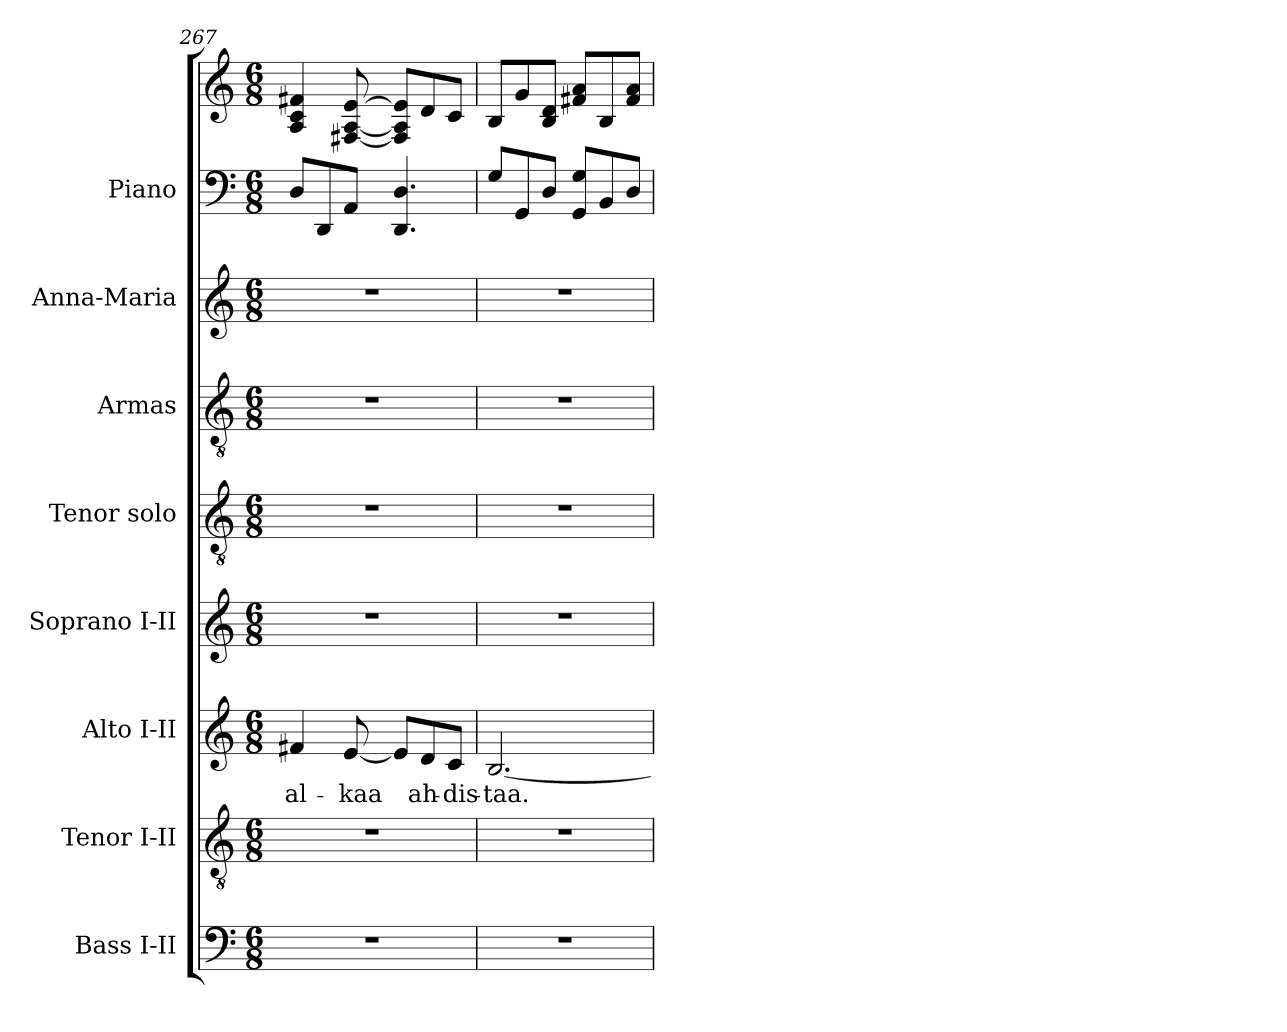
**kern	**kern	**kern	**text	**kern	**kern	**kern	**kern	**kern	**kern
*part8	*part7	*part6	*part6	*part5	*part4	*part3	*part2	*part1	*part1
*staff9	*staff8	*staff7	*staff7	*staff6	*staff5	*staff4	*staff3	*staff2	*staff1
*I"Bass I-II	*I"Tenor I-II	*I"Alto I-II	*	*I"Soprano I-II	*I"Tenor solo	*I"Armas	*I"Anna-Maria	*I"Piano	*
*I'B.	*I'T.	*I'A.	*	*I'S.	*I'T. Solo	*I'Armas	*I'A-M	*I'Pno.	*
*clefF4	*clefGv2	*clefG2	*	*clefG2	*clefGv2	*clefGv2	*clefG2	*clefF4	*clefG2
*	*ITrd7c12	*	*	*	*ITrd7c12	*ITrd7c12	*	*	*
*k[]	*k[]	*k[]	*	*k[]	*k[]	*k[]	*k[]	*k[]	*k[]
*C:	*C:	*C:	*	*C:	*C:	*C:	*C:	*C:	*C:
*M6/8	*M6/8	*M6/8	*	*M6/8	*M6/8	*M6/8	*M6/8	*M6/8	*M6/8
=267	=267	=267	=267	=267	=267	=267	=267	=267	=267
!LO:N:vis=1	!LO:N:vis=1	!	!	!	!	!	!	!	!
!	!	!	!LO:LY:b:color=#000000	!LO:N:vis=1	!LO:N:vis=1	!LO:N:vis=1	!LO:N:vis=1	!	!
2.r	2.r	4f#Xi/	al-	2.r	2.r	2.r	2.r	8Di/L	4Ai/ 4ci 4f#Xi
.	.	.	.	.	.	.	.	8DDi/	.
!	!	!	!LO:LY:b:color=#000000	!	!	!	!	!	!
.	.	[<8ei/	-kaa	.	.	.	.	8AAi/J	[<8F#Xi/ [<8Ai [>8ei
.	.	8ei/L]	.	.	.	.	.	4.DDi/ 4.Di	8F#i/] 8Ai] 8ei]L
!	!	!	!LO:LY:b:color=#000000	!	!	!	!	!	!
.	.	8di/	ah-	.	.	.	.	.	8di/
!	!	!	!LO:LY:b:color=#000000	!	!	!	!	!	!
.	.	8ci/J	-dis-	.	.	.	.	.	8ci/J
=268	=268	=268	=268	=268	=268	=268	=268	=268	=268
!LO:N:vis=1	!LO:N:vis=1	!	!	!	!	!	!	!	!
!	!	!	!LO:LY:b:color=#000000	!LO:N:vis=1	!LO:N:vis=1	!LO:N:vis=1	!LO:N:vis=1	!	!
2.r	2.r	[<2.Bi/	-taa.	2.r	2.r	2.r	2.r	8Gi/L	8Bi/L
.	.	.	.	.	.	.	.	8GGi/	8gi/
.	.	.	.	.	.	.	.	8Di/J	8Bi/ 8diJ
.	.	.	.	.	.	.	.	8GGi/ 8GiL	8f#Xi/ 8aiL
.	.	.	.	.	.	.	.	8BBi/	8Bi/
.	.	.	.	.	.	.	.	8Di/J	8f#i/ 8aiJ
=	=	=	=	=	=	=	=	=	=
*-	*-	*-	*-	*-	*-	*-	*-	*-	*-
